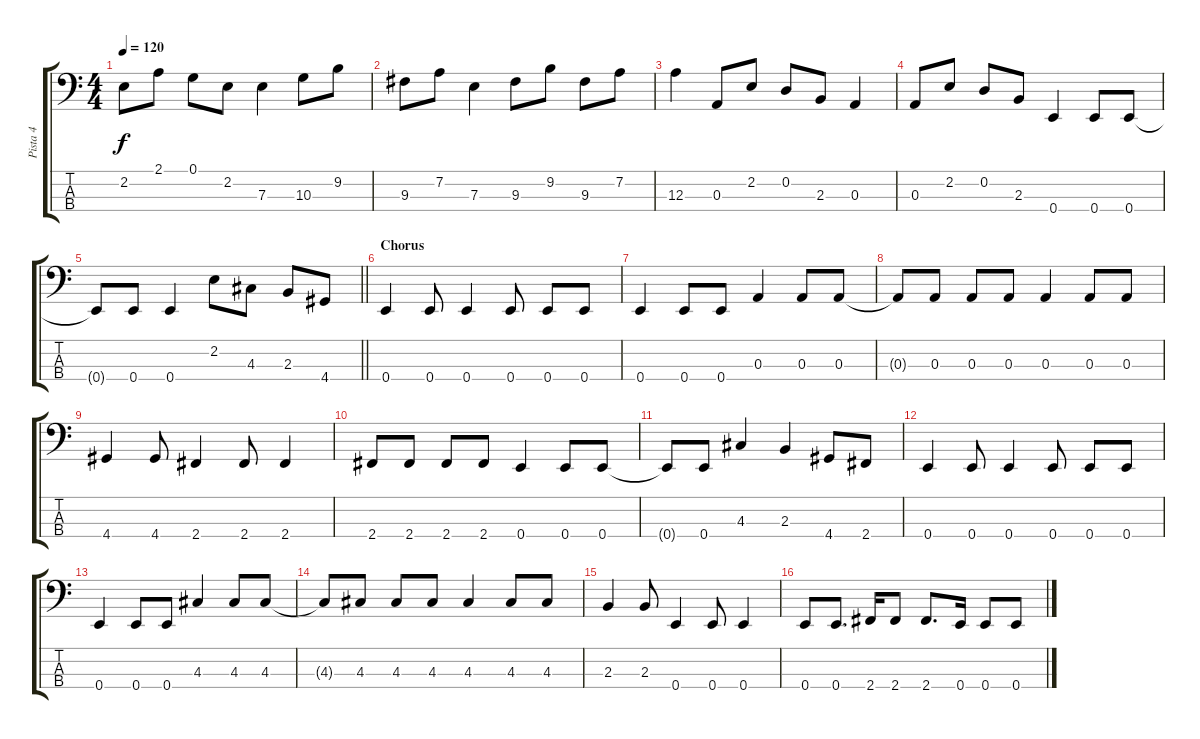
\track ("Pista 4" "Pista 4") {instrument electricbassfinger}
\staff {score tabs}
\tuning (G2 D2 A1 E1) {hide}
\ts (4 4)
\tempo 120
\clef f4
\ks c
2.2.8{dy f} 2.1.8 0.1.8 2.2.8 7.3.4 10.3.8 9.2.8 |
9.3.8 7.2.8 7.3.4 9.3.8 9.2.8 9.3.8 7.2.8 |
12.3.4 0.3.8 2.2.8 0.2.8 2.3.8 0.3.4 |
0.3.8 2.2.8 0.2.8 2.3.8 0.4.4 0.4.8 0.4.8 |
\barLineRight lightlight
0.4{t}.8 0.4.8 0.4.4 2.2.8 4.3.8 2.3.8 4.4.8 |
\section ("" "Chorus")
0.4.4 0.4.8 0.4.4 0.4.8 0.4.8 0.4.8 |
0.4.4 0.4.8 0.4.8 0.3.4 0.3.8 0.3.8 |
0.3{t}.8 0.3.8 0.3.8 0.3.8 0.3.4 0.3.8 0.3.8 |
4.4.4 4.4.8 2.4.4 2.4.8 2.4.4 |
2.4.8 2.4.8 2.4.8 2.4.8 0.4.4 0.4.8 0.4.8 |
0.4{t}.8 0.4.8 4.3.4 2.3.4 4.4.8 2.4.8 |
0.4.4 0.4.8 0.4.4 0.4.8 0.4.8 0.4.8 |
0.4.4 0.4.8 0.4.8 4.3.4 4.3.8 4.3.8 |
4.3{t}.8 4.3.8 4.3.8 4.3.8 4.3.4 4.3.8 4.3.8 |
2.3.4 2.3.8 0.4.4 0.4.8 0.4.4 |
0.4.8 0.4.8{d} 2.4.16 2.4.8 2.4.8{d} 0.4.16 0.4.8 0.4.8
